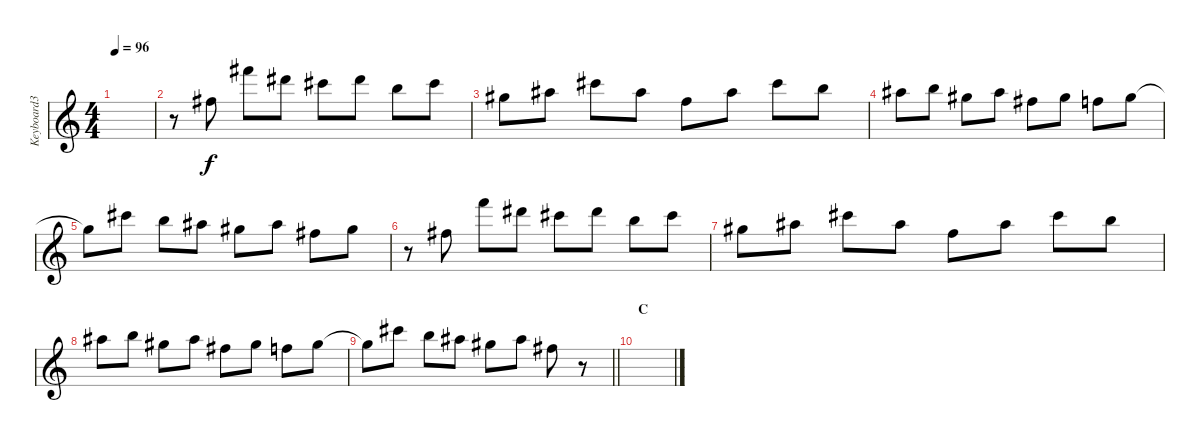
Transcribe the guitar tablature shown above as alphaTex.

\track ("Keyboard3" "Keyboard3") {instrument dulcimer}
\staff {score}
\tuning (E4 B3 G3 D3 A2 E2) {hide}
\ts (4 4)
\tempo 96
\clef g2
\ks c
|
r.8 14.1.8 26.1.8 23.1.8 21.1.8 23.1.8 19.1.8 21.1.8 |
16.1.8 18.1.8 21.1.8 18.1.8 13.1.8 18.1.8 30.3.8 19.1.8 |
18.1.8 19.1.8 16.1.8 18.1.8 14.1.8 16.1.8 13.1.8 16.1.8 |
16.1{t}.8 21.1.8 19.1.8 18.1.8 16.1.8 18.1.8 14.1.8 16.1.8 |
r.8 14.1.8 25.1.8 23.1.8 21.1.8 23.1.8 19.1.8 21.1.8 |
16.1.8 18.1.8 21.1.8 18.1.8 13.1.8 18.1.8 30.3.8 19.1.8 |
18.1.8 19.1.8 16.1.8 18.1.8 14.1.8 16.1.8 13.1.8 16.1.8 |
\barLineRight lightlight
16.1{t}.8 21.1.8 19.1.8 18.1.8 16.1.8 18.1.8 14.1.8 r.8 |
\section ("" "C")
